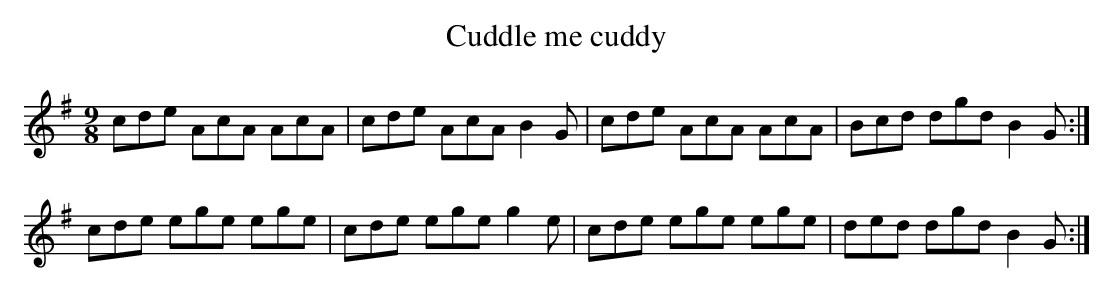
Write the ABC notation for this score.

X:1
T:Cuddle me cuddy
M:9/8
L:1/8
K:G
cde AcA AcA | cde AcA B2G | \
cde AcA AcA | Bcd dgd B2G :|
cde ege ege | cde ege g2e | \
cde ege ege | ded dgd B2G :|
